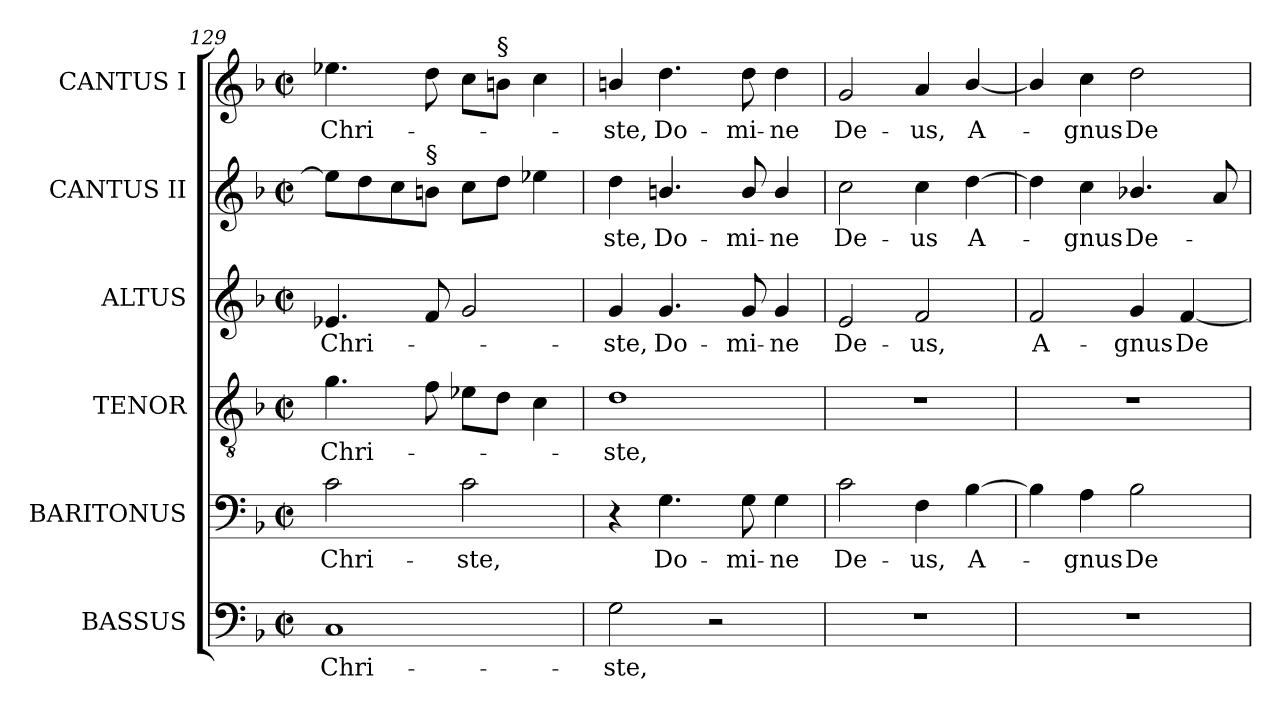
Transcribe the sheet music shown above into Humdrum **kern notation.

**kern	**text	**kern	**text	**kern	**text	**kern	**text	**kern	**text	**kern	**text
*part6	*part6	*part5	*part5	*part4	*part4	*part3	*part3	*part2	*part2	*part1	*part1
*staff6	*staff6	*staff5	*staff5	*staff4	*staff4	*staff3	*staff3	*staff2	*staff2	*staff1	*staff1
*I"BASSUS	*	*I"BARITONUS	*	*I"TENOR	*	*I"ALTUS	*	*I"CANTUS II	*	*I"CANTUS I	*
*I'B.	*	*I'Bar.	*	*I'T.	*	*I'A.	*	*	*	*	*
!!LO:LB:g=z
*clefF4	*	*clefF4	*	*clefGv2	*	*clefG2	*	*clefG2	*	*clefG2	*
*	*	*	*	*ITrd7c12	*	*	*	*	*	*	*
*k[b-]	*	*k[b-]	*	*k[b-]	*	*k[b-]	*	*k[b-]	*	*k[b-]	*
*F:	*	*F:	*	*F:	*	*F:	*	*F:	*	*F:	*
*M2/2	*	*M2/2	*	*M2/2	*	*M2/2	*	*M2/2	*	*M2/2	*
*met(c|)	*	*met(c|)	*	*met(c|)	*	*met(c|)	*	*met(c|)	*	*met(c|)	*
=129	=129	=129	=129	=129	=129	=129	=129	=129	=129	=129	=129
!	!LO:LY:b:color=#000000	!	!	!	!	!	!	!	!	!	!
!	!	!	!LO:LY:b:color=#000000	!	!	!	!	!	!	!	!
!	!	!	!	!	!LO:LY:b:color=#000000	!	!	!	!	!	!
!	!	!	!	!	!	!	!LO:LY:b:color=#000000	!	!	!	!
!	!	!	!	!	!	!	!	!	!	!	!LO:LY:b:color=#000000
1Ci	Chri-	2ci\	Chri-	4.Gi\	Chri-	4.e-Xi/	Chri-	8ee-i\L]	.	4.ee-Xi\	Chri-
.	.	.	.	.	.	.	.	8ddi\	.	.	.
.	.	.	.	.	.	.	.	8cci\	.	.	.
!	!	!	!	!	!	!	!	!LO:TX:a:t=§	!	!	!
.	.	.	.	8Fi\	.	8fi/	.	8bi\J	.	8ddi\	.
!	!	!	!LO:LY:b:color=#000000	!	!	!	!	!	!	!	!
.	.	2ci\	-ste,	8E-Xi\L	.	2gi/	.	8cci\L	.	8cci\L	.
!	!	!	!	!	!	!	!	!	!	!LO:TX:a:t=§	!
.	.	.	.	8Di\J	.	.	.	8ddi\J	.	8bi\J	.
.	.	.	.	4Ci\	.	.	.	4ee-Xi\	.	4cci\	.
=130	=130	=130	=130	=130	=130	=130	=130	=130	=130	=130	=130
!	!LO:LY:b:color=#000000	!	!	!	!	!	!	!	!	!	!
!	!	!	!	!	!LO:LY:b:color=#000000	!	!	!	!	!	!
!	!	!	!	!	!	!	!LO:LY:b:color=#000000	!	!	!	!
!	!	!	!	!	!	!	!	!	!LO:LY:b:color=#000000	!	!
!	!	!	!	!	!	!	!	!	!	!	!LO:LY:b:color=#000000
2Gi\	-ste,	4r	.	1Di	-ste,	4gi/	-ste,	4ddi\	-ste,	4bni/	-ste,
!	!	!	!LO:LY:b:color=#000000	!	!	!	!	!	!	!	!
!	!	!	!	!	!	!	!LO:LY:b:color=#000000	!	!	!	!
!	!	!	!	!	!	!	!	!	!LO:LY:b:color=#000000	!	!
!	!	!	!	!	!	!	!	!	!	!	!LO:LY:b:color=#000000
.	.	4.Gi\	Do-	.	.	4.gi/	Do-	4.bni/	Do-	4.ddi\	Do-
2r	.	.	.	.	.	.	.	.	.	.	.
!	!	!	!LO:LY:b:color=#000000	!	!	!	!	!	!	!	!
!	!	!	!	!	!	!	!LO:LY:b:color=#000000	!	!	!	!
!	!	!	!	!	!	!	!	!	!LO:LY:b:color=#000000	!	!
!	!	!	!	!	!	!	!	!	!	!	!LO:LY:b:color=#000000
.	.	8Gi\	-mi-	.	.	8gi/	-mi-	8bi/	-mi-	8ddi\	-mi-
!	!	!	!LO:LY:b:color=#000000	!	!	!	!	!	!	!	!
!	!	!	!	!	!	!	!LO:LY:b:color=#000000	!	!	!	!
!	!	!	!	!	!	!	!	!	!LO:LY:b:color=#000000	!	!
!	!	!	!	!	!	!	!	!	!	!	!LO:LY:b:color=#000000
.	.	4Gi\	-ne	.	.	4gi/	-ne	4bi/	-ne	4ddi\	-ne
=131	=131	=131	=131	=131	=131	=131	=131	=131	=131	=131	=131
!	!	!	!LO:LY:b:color=#000000	!	!	!	!	!	!	!	!
!	!	!	!	!	!	!	!LO:LY:b:color=#000000	!	!	!	!
!	!	!	!	!	!	!	!	!	!LO:LY:b:color=#000000	!	!
!	!	!	!	!	!	!	!	!	!	!	!LO:LY:b:color=#000000
1r	.	2ci\	De-	1r	.	2ei/	De-	2cci\	De-	2gi/	De-
!	!	!	!LO:LY:b:color=#000000	!	!	!	!	!	!	!	!
!	!	!	!	!	!	!	!LO:LY:b:color=#000000	!	!	!	!
!	!	!	!	!	!	!	!	!	!LO:LY:b:color=#000000	!	!
!	!	!	!	!	!	!	!	!	!	!	!LO:LY:b:color=#000000
.	.	4Fi\	-us,	.	.	2fi/	-us,	4cci\	-us	4ai/	-us,
!	!	!	!LO:LY:b:color=#000000	!	!	!	!	!	!	!	!
!	!	!	!	!	!	!	!	!	!LO:LY:b:color=#000000	!	!
!	!	!	!	!	!	!	!	!	!	!	!LO:LY:b:color=#000000
.	.	[4B-i\	A-	.	.	.	.	[4ddi\	A-	[4b-i/	A-
=132	=132	=132	=132	=132	=132	=132	=132	=132	=132	=132	=132
!	!	!	!	!	!	!	!LO:LY:b:color=#000000	!	!	!	!
1r	.	4B-i\]	.	1r	.	2fi/	A-	4ddi\]	.	4b-i/]	.
!	!	!	!LO:LY:b:color=#000000	!	!	!	!	!	!	!	!
!	!	!	!	!	!	!	!	!	!LO:LY:b:color=#000000	!	!
!	!	!	!	!	!	!	!	!	!	!	!LO:LY:b:color=#000000
.	.	4Ai\	-gnus	.	.	.	.	4cci\	-gnus	4cci\	-gnus
!	!	!	!LO:LY:b:color=#000000	!	!	!	!	!	!	!	!
!	!	!	!	!	!	!	!LO:LY:b:color=#000000	!	!	!	!
!	!	!	!	!	!	!	!	!	!LO:LY:b:color=#000000	!	!
!	!	!	!	!	!	!	!	!	!	!	!LO:LY:b:color=#000000
.	.	2B-i\	De-	.	.	4gi/	-gnus	4.b-Xi/	De-	2ddi\	De-
!	!	!	!	!	!	!	!LO:LY:b:color=#000000	!	!	!	!
.	.	.	.	.	.	[4fi/	De-	.	.	.	.
.	.	.	.	.	.	.	.	8ai/	.	.	.
=	=	=	=	=	=	=	=	=	=	=	=
*-	*-	*-	*-	*-	*-	*-	*-	*-	*-	*-	*-
